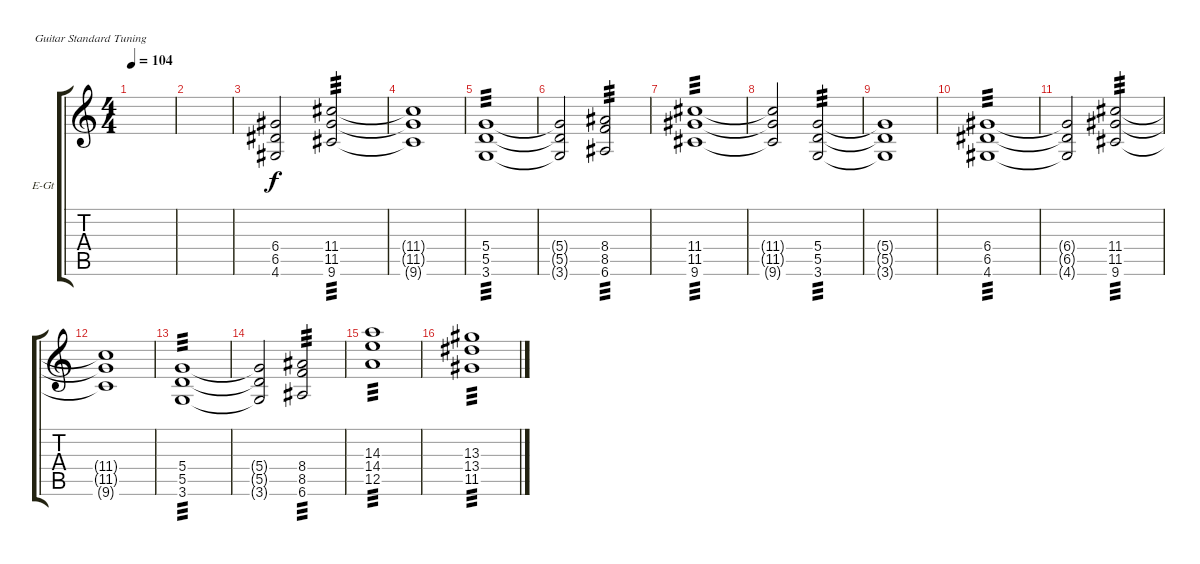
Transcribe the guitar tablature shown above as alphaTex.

\bracketExtendMode groupsimilarinstruments
\firstSystemTrackNameOrientation horizontal
\otherSystemsTrackNameOrientation horizontal
\track ("Electric Guitar" "E-Gt") {instrument distortionguitar}
\staff {score tabs}
\tuning (E4 B3 G3 D3 A2 E2)
\ts (4 4)
\tempo 104
\clef g2
\scale
0.333333
\ks c
|
\scale
0.333333 |
\scale
0.333333 (4.6 6.5 6.4).2 (9.6 11.5 11.4).2{tp 3} |
\scale
0.333333 (9.6{t} 11.4{t} 11.5{t}).1 |
\scale
0.333333 (3.6 5.5 5.4).1{tp 3} |
\scale
0.333333 (3.6{t} 5.5{t} 5.4{t}).2 (6.6 8.5 8.4).2{tp 3} |
\scale
0.333333 (9.6 11.5 11.4).1{tp 3} |
\scale
0.333333 (9.6{t} 11.5{t} 11.4{t}).2 (3.6 5.5 5.4).2{tp 3} |
\scale
0.333333 (3.6{t} 5.5{t} 5.4{t}).1 |
\scale
0.333333 (4.6 6.5 6.4).1{tp 3} |
\scale
0.333333 (4.6{t} 6.5{t} 6.4{t}).2 (9.6 11.5 11.4).2{tp 3} |
\scale
0.333333 (9.6{t} 11.4{t} 11.5{t}).1 |
\scale
0.333333 (3.6 5.5 5.4).1{tp 3} |
\scale
0.333333 (3.6{t} 5.5{t} 5.4{t}).2 (6.6 8.5 8.4).2{tp 3} |
\scale
0.333333 (12.5 14.4 14.3).1{tp 3} |
\scale
0.333333 (13.3 13.4 11.5).1{tp 3}
